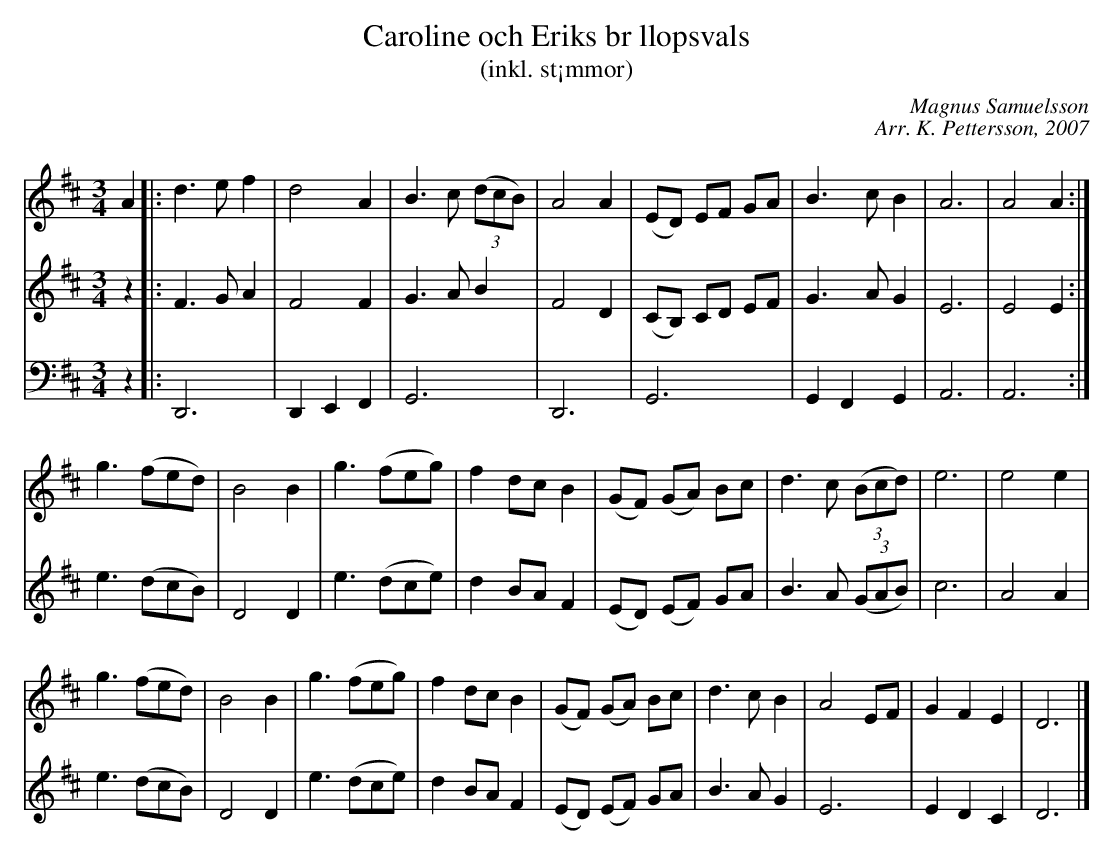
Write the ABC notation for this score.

X:1
T: Caroline och Eriks br llopsvals
T: (inkl. st¡mmor)
C: Magnus Samuelsson
C: Arr. K. Pettersson, 2007
M: 3/4
L: 1/4
K: D
V: 1
A |: d>ef | d2A | B>c ((3d/c/B/) | A2A | (E/D/) E/F/ G/A/ | B>cB | A3 | A2A :|
g>(fe/d/) | B2B | g>(fe/g/) | fd/c/B | (G/F/) (G/A/) B/c/ | d>c ((3B/c/d/) | e3 | e2e |
g>(fe/d/) | B2B | g>(fe/g/) | fd/c/B | (G/F/) (G/A/) B/c/ | d>cB | A2E/F/ | GFE | D3 |]
V: 2
z |: F>GA | F2F | G>AB | F2D | (C/B,/) C/D/ E/F/ | G>AG | E3 | E2E :|
e>(dc/B/) | D2D | e>(dc/e/) | dB/A/F | (E/D/) (E/F/) G/A/ | B>A ((3G/A/B/) | c3 | A2A |
e>(dc/B/) | D2D | e>(dc/e/) | dB/A/F | (E/D/) (E/F/) G/A/ | B>AG | E3 | EDC | D3 |]
V: 3
K: bass
z |: D,,3 | D,,E,,F,, | G,,3 | D,,3 | G,,3 | G,,F,,G,, | A,,3 | A,,3 :|
